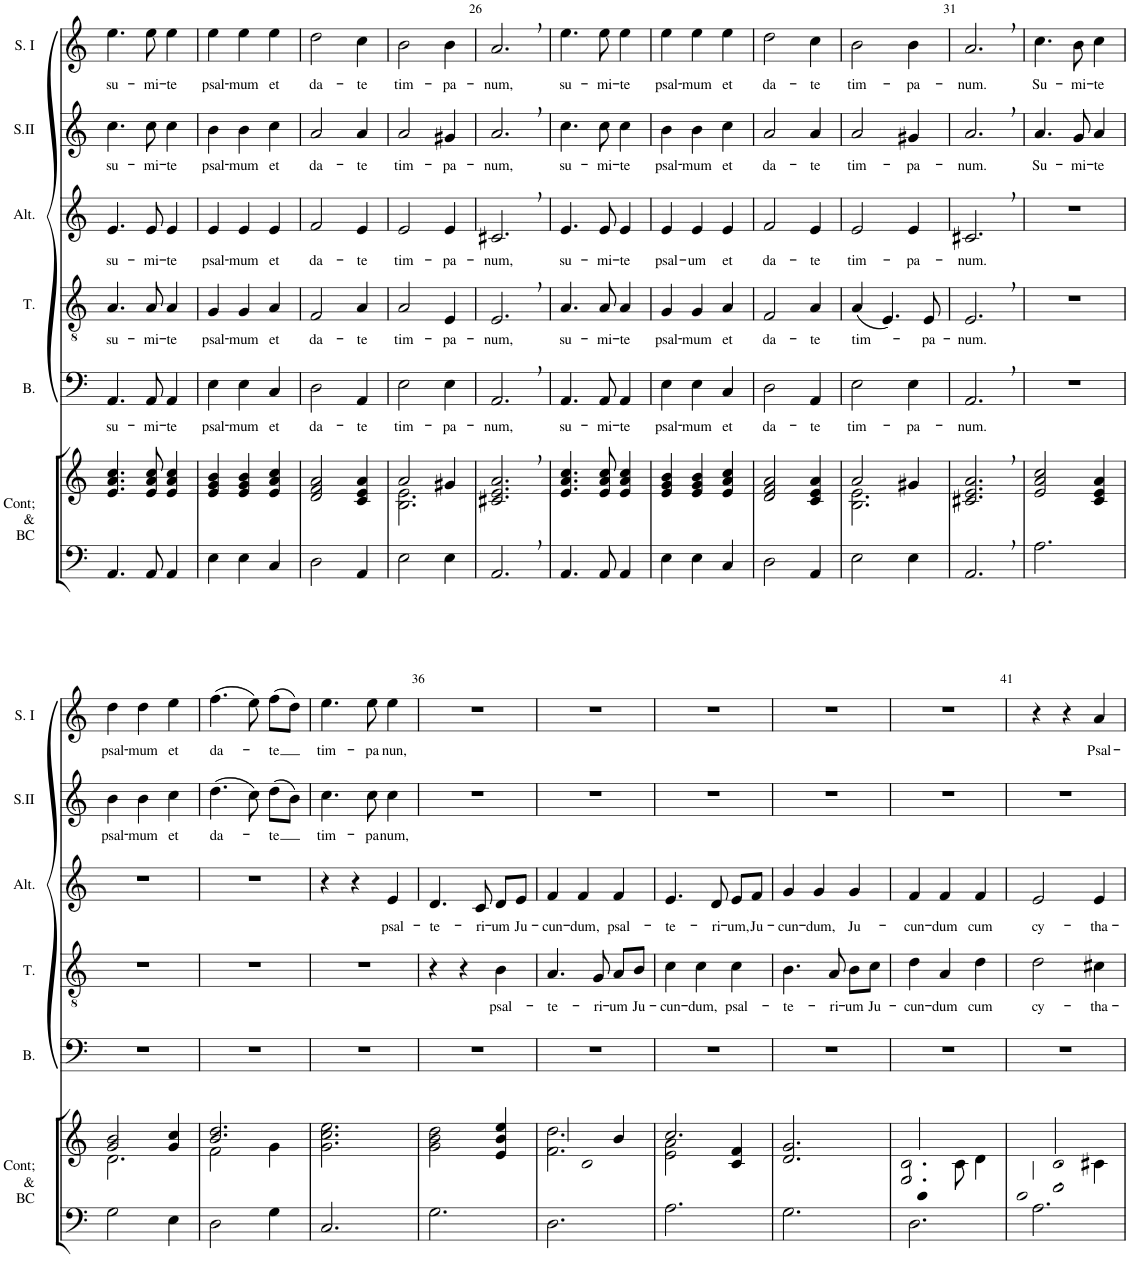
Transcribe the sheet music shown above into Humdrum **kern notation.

**kern	**kern	**kern	**text	**kern	**text	**kern	**text	**kern	**text	**kern	**text
*part6	*part6	*part5	*part5	*part4	*part4	*part3	*part3	*part2	*part2	*part1	*part1
*staff7	*staff6	*staff5	*staff5	*staff4	*staff4	*staff3	*staff3	*staff2	*staff2	*staff1	*staff1
*I"Continuo &amp; Basse Continue	*	*I"Basse	*	*I"Ténor	*	*I"Alto	*	*I"Soprano II	*	*I"Soprane I	*
*I'Cont; &amp; BC	*	*I'B.	*	*I'T.	*	*I'Alt.	*	*I'S.II	*	*I'S. I	*
!!LO:PB:g=z
*clefF4	*clefG2	*clefF4	*	*clefGv2	*	*clefG2	*	*clefG2	*	*clefG2	*
*k[]	*k[]	*k[]	*	*k[]	*	*k[]	*	*k[]	*	*k[]	*
*M3/4	*M3/4	*M3/4	*	*M3/4	*	*M3/4	*	*M3/4	*	*M3/4	*
=22	=22	=22	=22	=22	=22	=22	=22	=22	=22	=22	=22
!	!	!	!LO:LY:b	!	!LO:LY:b	!	!LO:LY:b	!	!LO:LY:b	!	!LO:LY:b
4.AA/	4.e/ 4.a/ 4.cc/	4.AA/	su-	4.A/	su-	4.e/	su-	4.cc\	su-	4.ee\	su-
!	!	!	!LO:LY:b	!	!LO:LY:b	!	!LO:LY:b	!	!LO:LY:b	!	!LO:LY:b
8AA/	8e/ 8a/ 8cc/	8AA/	-mi-	8A/	-mi-	8e/	-mi-	8cc\	-mi-	8ee\	-mi-
!	!	!	!LO:LY:b	!	!LO:LY:b	!	!LO:LY:b	!	!LO:LY:b	!	!LO:LY:b
4AA/	4e/ 4a/ 4cc/	4AA/	-te	4A/	-te	4e/	-te	4cc\	-te	4ee\	-te
=23	=23	=23	=23	=23	=23	=23	=23	=23	=23	=23	=23
!	!	!	!LO:LY:b	!	!LO:LY:b	!	!LO:LY:b	!	!LO:LY:b	!	!LO:LY:b
4E\	4e/ 4g/ 4b/	4E\	psal-	4G/	psal-	4e/	psal-	4b\	psal-	4ee\	psal-
!	!	!	!LO:LY:b	!	!LO:LY:b	!	!LO:LY:b	!	!LO:LY:b	!	!LO:LY:b
4E\	4e/ 4g/ 4b/	4E\	-mum	4G/	-mum	4e/	-mum	4b\	-mum	4ee\	-mum
!	!	!	!LO:LY:b	!	!LO:LY:b	!	!LO:LY:b	!	!LO:LY:b	!	!LO:LY:b
4C/	4e/ 4a/ 4cc/	4C/	et	4A/	et	4e/	et	4cc\	et	4ee\	et
=24	=24	=24	=24	=24	=24	=24	=24	=24	=24	=24	=24
!	!	!	!LO:LY:b	!	!LO:LY:b	!	!LO:LY:b	!	!LO:LY:b	!	!LO:LY:b
2D\	2d/ 2f/ 2a/	2D\	da-	2F/	da-	2f/	da-	2a/	da-	2dd\	da-
!	!	!	!LO:LY:b	!	!LO:LY:b	!	!LO:LY:b	!	!LO:LY:b	!	!LO:LY:b
4AA/	4c/ 4e/ 4a/	4AA/	-te	4A/	-te	4e/	-te	4a/	-te	4cc\	-te
=25	=25	=25	=25	=25	=25	=25	=25	=25	=25	=25	=25
*	*^	*	*	*	*	*	*	*	*	*	*
!	!	!	!	!LO:LY:b	!	!LO:LY:b	!	!LO:LY:b	!	!LO:LY:b	!	!LO:LY:b
2E\	2a/	2.B\ 2.e\	2E\	tim-	2A/	tim-	2e/	tim-	2a/	tim-	2b\	tim-
!	!	!	!	!LO:LY:b	!	!LO:LY:b	!	!LO:LY:b	!	!LO:LY:b	!	!LO:LY:b
4E\	4g#X/	.	4E\	-pa-	4E/	-pa-	4e/	-pa-	4g#X/	-pa-	4b\	-pa-
*	*v	*v	*	*	*	*	*	*	*	*	*	*
=26	=26	=26	=26	=26	=26	=26	=26	=26	=26	=26	=26
!	!	!	!LO:LY:b	!	!LO:LY:b	!	!LO:LY:b	!	!LO:LY:b	!	!LO:LY:b
2.AA,/	2.c#X/, 2.e/, 2.a/,	2.AA,/	-num,	2.E,/	-num,	2.c#X,/	-num,	2.a,/	-num,	2.a,/	-num,
=27	=27	=27	=27	=27	=27	=27	=27	=27	=27	=27	=27
!	!	!	!LO:LY:b	!	!LO:LY:b	!	!LO:LY:b	!	!LO:LY:b	!	!LO:LY:b
4.AA/	4.e/ 4.a/ 4.cc/	4.AA/	su-	4.A/	su-	4.e/	su-	4.cc\	su-	4.ee\	su-
!	!	!	!LO:LY:b	!	!LO:LY:b	!	!LO:LY:b	!	!LO:LY:b	!	!LO:LY:b
8AA/	8e/ 8a/ 8cc/	8AA/	-mi-	8A/	-mi-	8e/	-mi-	8cc\	-mi-	8ee\	-mi-
!	!	!	!LO:LY:b	!	!LO:LY:b	!	!LO:LY:b	!	!LO:LY:b	!	!LO:LY:b
4AA/	4e/ 4a/ 4cc/	4AA/	-te	4A/	-te	4e/	-te	4cc\	-te	4ee\	-te
=28	=28	=28	=28	=28	=28	=28	=28	=28	=28	=28	=28
!	!	!	!LO:LY:b	!	!LO:LY:b	!	!LO:LY:b	!	!LO:LY:b	!	!LO:LY:b
4E\	4e/ 4g/ 4b/	4E\	psal-	4G/	psal-	4e/	psal-	4b\	psal-	4ee\	psal-
!	!	!	!LO:LY:b	!	!LO:LY:b	!	!LO:LY:b	!	!LO:LY:b	!	!LO:LY:b
4E\	4e/ 4g/ 4b/	4E\	-mum	4G/	-mum	4e/	-um	4b\	-mum	4ee\	-mum
!	!	!	!LO:LY:b	!	!LO:LY:b	!	!LO:LY:b	!	!LO:LY:b	!	!LO:LY:b
4C/	4e/ 4a/ 4cc/	4C/	et	4A/	et	4e/	et	4cc\	et	4ee\	et
=29	=29	=29	=29	=29	=29	=29	=29	=29	=29	=29	=29
!	!	!	!LO:LY:b	!	!LO:LY:b	!	!LO:LY:b	!	!LO:LY:b	!	!LO:LY:b
2D\	2d/ 2f/ 2a/	2D\	da-	2F/	da-	2f/	da-	2a/	da-	2dd\	da-
!	!	!	!LO:LY:b	!	!LO:LY:b	!	!LO:LY:b	!	!LO:LY:b	!	!LO:LY:b
4AA/	4c/ 4e/ 4a/	4AA/	-te	4A/	-te	4e/	-te	4a/	-te	4cc\	-te
=30	=30	=30	=30	=30	=30	=30	=30	=30	=30	=30	=30
*	*^	*	*	*	*	*	*	*	*	*	*
!	!	!	!	!LO:LY:b	!	!LO:LY:b	!	!LO:LY:b	!	!LO:LY:b	!	!LO:LY:b
2E\	2a/	2.B\ 2.e\	2E\	tim-	(4A/	tim-	2e/	tim-	2a/	tim-	2b\	tim-
.	.	.	.	.	4.E/)	.	.	.	.	.	.	.
!	!	!	!	!LO:LY:b	!	!	!	!LO:LY:b	!	!LO:LY:b	!	!LO:LY:b
4E\	4g#X/	.	4E\	-pa-	.	.	4e/	-pa-	4g#X/	-pa-	4b\	-pa-
!	!	!	!	!	!	!LO:LY:b	!	!	!	!	!	!
.	.	.	.	.	8E/	-pa-	.	.	.	.	.	.
*	*v	*v	*	*	*	*	*	*	*	*	*	*
=31	=31	=31	=31	=31	=31	=31	=31	=31	=31	=31	=31
!	!	!	!LO:LY:b	!	!LO:LY:b	!	!LO:LY:b	!	!LO:LY:b	!	!LO:LY:b
2.AA,/	2.c#X/, 2.e/, 2.a/,	2.AA,/	-num.	2.E,/	-num.	2.c#X,/	-num.	2.a,/	-num.	2.a,/	-num.
=32	=32	=32	=32	=32	=32	=32	=32	=32	=32	=32	=32
!	!	!	!	!	!	!	!	!	!LO:LY:b	!	!LO:LY:b
2.A\	2e/ 2a/ 2cc/	2.r	.	2.r	.	2.r	.	4.a/	Su-	4.cc\	Su-
!	!	!	!	!	!	!	!	!	!LO:LY:b	!	!LO:LY:b
.	.	.	.	.	.	.	.	8g/	-mi-	8b\	-mi-
!	!	!	!	!	!	!	!	!	!LO:LY:b	!	!LO:LY:b
.	4c/ 4e/ 4a/	.	.	.	.	.	.	4a/	-te	4cc\	-te
!!LO:LB:g=z
=33	=33	=33	=33	=33	=33	=33	=33	=33	=33	=33	=33
*	*^	*	*	*	*	*	*	*	*	*	*
!	!	!	!	!	!	!	!	!	!	!LO:LY:b	!	!LO:LY:b
2G\	2g/ 2b/	2.d\	2.r	.	2.r	.	2.r	.	4b\	psal-	4dd\	psal-
!	!	!	!	!	!	!	!	!	!	!LO:LY:b	!	!LO:LY:b
.	.	.	.	.	.	.	.	.	4b\	-mum	4dd\	-mum
!	!	!	!	!	!	!	!	!	!	!LO:LY:b	!	!LO:LY:b
4E\	4g/ 4cc/	.	.	.	.	.	.	.	4cc\	et	4ee\	et
=34	=34	=34	=34	=34	=34	=34	=34	=34	=34	=34	=34	=34
!	!	!	!	!	!	!	!	!	!	!LO:LY:b	!	!LO:LY:b
2D\	2.b/ 2.dd/	2f\	2.r	.	2.r	.	2.r	.	(4.dd\	da-	(4.ff\	da-
.	.	.	.	.	.	.	.	.	8cc\)	.	8ee\)	.
!	!	!	!	!	!	!	!	!	!	!LO:LY:b	!	!LO:LY:b
4G\	.	4g\	.	.	.	.	.	.	(8dd\L	-te	(8ff\L	-te
.	.	.	.	.	.	.	.	.	8b\J)	.	8dd\J)	.
*	*v	*v	*	*	*	*	*	*	*	*	*	*
=35	=35	=35	=35	=35	=35	=35	=35	=35	=35	=35	=35
!	!	!	!	!	!	!	!	!	!LO:LY:b	!	!LO:LY:b
2.C/	2.g\ 2.cc\ 2.ee\	2.r	.	2.r	.	4r	.	4.cc\	tim-	4.ee\	tim-
.	.	.	.	.	.	4r	.	.	.	.	.
!	!	!	!	!	!	!	!	!	!LO:LY:b	!	!LO:LY:b
.	.	.	.	.	.	.	.	8cc\	-pa-	8ee\	-pa-
!	!	!	!	!	!	!	!LO:LY:b	!	!LO:LY:b	!	!LO:LY:b
.	.	.	.	.	.	4e/	psal-	4cc\	-num,	4ee\	-nun,
=36	=36	=36	=36	=36	=36	=36	=36	=36	=36	=36	=36
!	!	!	!	!	!	!	!LO:LY:b	!	!	!	!
2.G\	2g\ 2b\ 2dd\	2.r	.	4r	.	4.d/	-te-	2.r	.	2.r	.
.	.	.	.	4r	.	.	.	.	.	.	.
!	!	!	!	!	!	!	!LO:LY:b	!	!	!	!
.	.	.	.	.	.	8c/	-ri-	.	.	.	.
!	!	!	!	!	!LO:LY:b	!	!LO:LY:b	!	!	!	!
.	4e/ 4b/ 4ee/	.	.	4B\	psal-	8d/L	-um	.	.	.	.
!	!	!	!	!	!	!	!LO:LY:b	!	!	!	!
.	.	.	.	.	.	8e/J	Ju-	.	.	.	.
=37	=37	=37	=37	=37	=37	=37	=37	=37	=37	=37	=37
*	*^	*	*	*	*	*	*	*	*	*	*
!	!	!	!	!	!	!LO:LY:b	!	!LO:LY:b	!	!	!	!
2.D\	2a/	2.f\ 2.dd\	2.r	.	4.A/	-te-	4f/	-cun-	2.r	.	2.r	.
!	!	!	!	!	!	!	!	!LO:LY:b	!	!	!	!
.	.	.	.	.	.	.	4f/	-dum,	.	.	.	.
!	!	!	!	!	!	!LO:LY:b	!	!	!	!	!	!
.	.	.	.	.	8G/	-ri-	.	.	.	.	.	.
!	!	!	!	!	!	!LO:LY:b	!	!LO:LY:b	!	!	!	!
.	4b/	.	.	.	8A/L	-um	4f/	psal-	.	.	.	.
!	!	!	!	!	!	!LO:LY:b	!	!	!	!	!	!
.	.	.	.	.	8B/J	Ju-	.	.	.	.	.	.
=38	=38	=38	=38	=38	=38	=38	=38	=38	=38	=38	=38	=38
!	!	!	!	!	!	!LO:LY:b	!	!LO:LY:b	!	!	!	!
2.A\	2e\ 2a\	2.cc/	2.r	.	4c\	-cun-	4.e/	-te-	2.r	.	2.r	.
!	!	!	!	!	!	!LO:LY:b	!	!	!	!	!	!
.	.	.	.	.	4c\	-dum,	.	.	.	.	.	.
!	!	!	!	!	!	!	!	!LO:LY:b	!	!	!	!
.	.	.	.	.	.	.	8d/	-ri-	.	.	.	.
!	!	!	!	!	!	!LO:LY:b	!	!LO:LY:b	!	!	!	!
.	4c/ 4f/	.	.	.	4c\	psal-	8e/L	-um,	.	.	.	.
!	!	!	!	!	!	!	!	!LO:LY:b	!	!	!	!
.	.	.	.	.	.	.	8f/J	Ju-	.	.	.	.
=39	=39	=39	=39	=39	=39	=39	=39	=39	=39	=39	=39	=39
!	!	!	!	!	!	!LO:LY:b	!	!LO:LY:b	!	!	!	!
2.G\	2.d/ 2.g/ 2.b/	2.ryy	2.r	.	4.B\	-te-	4g/	-cun-	2.r	.	2.r	.
!	!	!	!	!	!	!	!	!LO:LY:b	!	!	!	!
.	.	.	.	.	.	.	4g/	-dum,	.	.	.	.
!	!	!	!	!	!	!LO:LY:b	!	!	!	!	!	!
.	.	.	.	.	8A/	-ri-	.	.	.	.	.	.
!	!	!	!	!	!	!LO:LY:b	!	!LO:LY:b	!	!	!	!
.	.	.	.	.	8B\L	-um	4g/	Ju-	.	.	.	.
!	!	!	!	!	!	!LO:LY:b	!	!	!	!	!	!
.	.	.	.	.	8c\J	Ju-	.	.	.	.	.	.
=40	=40	=40	=40	=40	=40	=40	=40	=40	=40	=40	=40	=40
!	!	!	!	!	!	!LO:LY:b	!	!LO:LY:b	!	!	!	!
2.D\	2.f/ 2.a/	4.d\	2.r	.	4d\	-cun-	4f/	-cun-	2.r	.	2.r	.
!	!	!	!	!	!	!LO:LY:b	!	!LO:LY:b	!	!	!	!
.	.	.	.	.	4A/	-dum	4f/	-dum	.	.	.	.
.	.	8c\	.	.	.	.	.	.	.	.	.	.
!	!	!	!	!	!	!LO:LY:b	!	!LO:LY:b	!	!	!	!
.	.	4d\	.	.	4d\	cum	4f/	cum	.	.	.	.
=41	=41	=41	=41	=41	=41	=41	=41	=41	=41	=41	=41	=41
!	!	!	!	!	!	!LO:LY:b	!	!LO:LY:b	!	!	!	!
2.A\	2.e/ 2.a/	2d\	2.r	.	2d\	cy-	2e/	cy-	2.r	.	4r	.
.	.	.	.	.	.	.	.	.	.	.	4r	.
!	!	!	!	!	!	!LO:LY:b	!	!LO:LY:b	!	!	!	!LO:LY:b
.	.	4c#X\	.	.	4c#X\	-tha-	4e/	-tha-	.	.	4a/	Psal-
*	*v	*v	*	*	*	*	*	*	*	*	*	*
=	=	=	=	=	=	=	=	=	=	=	=
*-	*-	*-	*-	*-	*-	*-	*-	*-	*-	*-	*-
